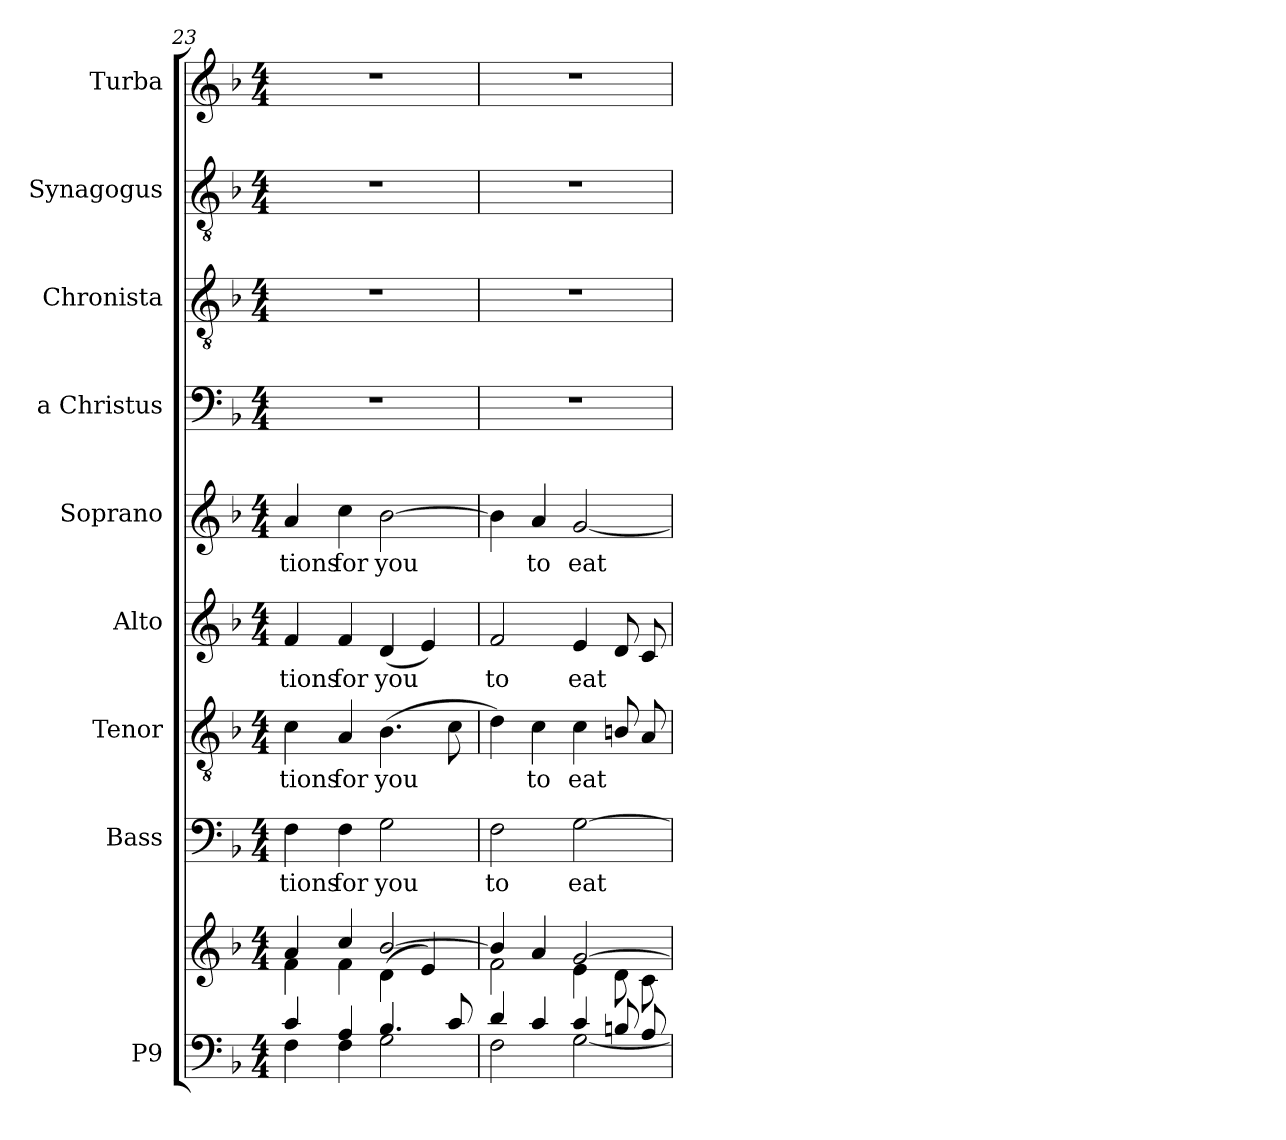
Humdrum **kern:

**kern	**kern	**kern	**text	**kern	**text	**kern	**text	**kern	**text	**kern	**kern	**kern	**kern
*part9	*part9	*part8	*part8	*part7	*part7	*part6	*part6	*part5	*part5	*part4	*part3	*part2	*part1
*staff10	*staff9	*staff8	*staff8	*staff7	*staff7	*staff6	*staff6	*staff5	*staff5	*staff4	*staff3	*staff2	*staff1
*I"P9	*	*I"Bass	*	*I"Tenor	*	*I"Alto	*	*I"Soprano	*	*I"a Christus	*I"Chronista	*I"Synagogus	*I"Turba
*	*	*I'b	*	*I't	*	*I'a	*	*I's	*	*I'a Christus	*I'Chronista	*I'Synagogus	*I'Turba
!!LO:LB:g=z
*clefF4	*clefG2	*clefF4	*	*clefGv2	*	*clefG2	*	*clefG2	*	*clefF4	*clefGv2	*clefGv2	*clefG2
*	*	*	*	*ITrd7c12	*	*	*	*	*	*	*ITrd7c12	*ITrd7c12	*
*k[b-]	*k[b-]	*k[b-]	*	*k[b-]	*	*k[b-]	*	*k[b-]	*	*k[b-]	*k[b-]	*k[b-]	*k[b-]
*F:	*F:	*F:	*	*F:	*	*F:	*	*F:	*	*F:	*F:	*F:	*F:
*M4/4	*M4/4	*M4/4	*	*M4/4	*	*M4/4	*	*M4/4	*	*M4/4	*M4/4	*M4/4	*M4/4
=23	=23	=23	=23	=23	=23	=23	=23	=23	=23	=23	=23	=23	=23
*^	*^	*	*	*	*	*	*	*	*	*	*	*	*
!	!	!	!	!	!LO:LY:b:color=#000000	!	!	!	!	!	!	!	!	!	!
!	!	!	!	!	!	!	!LO:LY:b:color=#000000	!	!	!	!	!	!	!	!
!	!	!	!	!	!	!	!	!	!LO:LY:b:color=#000000	!	!	!	!	!	!
!	!	!	!	!	!	!	!	!	!	!	!LO:LY:b:color=#000000	!	!	!	!
4ci/	4Fi\	4ai/	4fi\	4Fi\	-tions	4Ci\	-tions	4fi/	-tions	4ai/	-tions	1r	1r	1r	1r
!	!	!	!	!	!LO:LY:b:color=#000000	!	!	!	!	!	!	!	!	!	!
!	!	!	!	!	!	!	!LO:LY:b:color=#000000	!	!	!	!	!	!	!	!
!	!	!	!	!	!	!	!	!	!LO:LY:b:color=#000000	!	!	!	!	!	!
!	!	!	!	!	!	!	!	!	!	!	!LO:LY:b:color=#000000	!	!	!	!
4Ai/	4Fi\	4cci/	4fi\	4Fi\	for	4AAi/	for	4fi/	for	4cci\	for	.	.	.	.
!	!	!	!	!	!LO:LY:b:color=#000000	!	!	!	!	!	!	!	!	!	!
!	!	!	!	!	!	!	!LO:LY:b:color=#000000	!	!	!	!	!	!	!	!
!	!	!	!	!	!	!	!	!	!LO:LY:b:color=#000000	!	!	!	!	!	!
!	!	!	!	!	!	!	!	!	!	!	!LO:LY:b:color=#000000	!	!	!	!
4.B-i/	2Gi\	[2b-i/	(4di\	2Gi\	you	(4.BB-i\	you	(4di/	you	[2b-i\	you	.	.	.	.
.	.	.	4ei/)	.	.	.	.	4ei/)	.	.	.	.	.	.	.
8ci/	.	.	.	.	.	8Ci\	.	.	.	.	.	.	.	.	.
=24	=24	=24	=24	=24	=24	=24	=24	=24	=24	=24	=24	=24	=24	=24	=24
!	!	!	!	!	!LO:LY:b:color=#000000	!	!	!	!	!	!	!	!	!	!
!	!	!	!	!	!	!	!	!	!LO:LY:b:color=#000000	!	!	!	!	!	!
4di/	2Fi\	4b-i/]	2fi\	2Fi\	to	4Di\)	.	2fi/	to	4b-i\]	.	1r	1r	1r	1r
!	!	!	!	!	!	!	!LO:LY:b:color=#000000	!	!	!	!	!	!	!	!
!	!	!	!	!	!	!	!	!	!	!	!LO:LY:b:color=#000000	!	!	!	!
4ci/	.	4ai/	.	.	.	4Ci\	to	.	.	4ai/	to	.	.	.	.
!	!	!	!	!	!LO:LY:b:color=#000000	!	!	!	!	!	!	!	!	!	!
!	!	!	!	!	!	!	!LO:LY:b:color=#000000	!	!	!	!	!	!	!	!
!	!	!	!	!	!	!	!	!	!LO:LY:b:color=#000000	!	!	!	!	!	!
!	!	!	!	!	!	!	!	!	!	!	!LO:LY:b:color=#000000	!	!	!	!
4ci/	[2Gi\	[2gi/	4ei\	[2Gi\	eat	4Ci\	eat	4ei/	eat	[2gi/	eat	.	.	.	.
8Bni/	.	.	8di\	.	.	8BBni/	.	8di/	.	.	.	.	.	.	.
8Ai/	.	.	8ci\	.	.	8AAi/	.	8ci/	.	.	.	.	.	.	.
*v	*v	*	*	*	*	*	*	*	*	*	*	*	*	*	*
*	*v	*v	*	*	*	*	*	*	*	*	*	*	*	*
=	=	=	=	=	=	=	=	=	=	=	=	=	=
*-	*-	*-	*-	*-	*-	*-	*-	*-	*-	*-	*-	*-	*-
